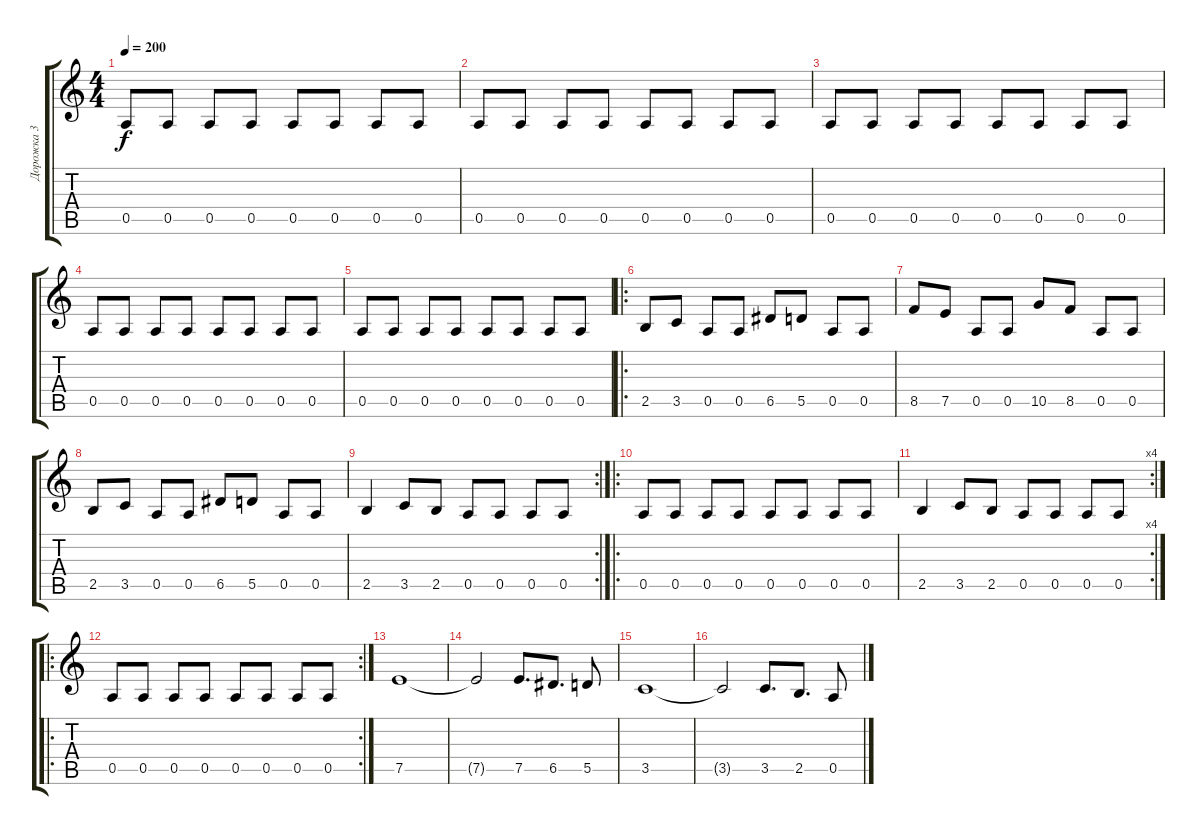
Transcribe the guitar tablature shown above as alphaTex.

\track ("Дорожка 3" "Дорожка 3") {instrument electricbasspick}
\staff {score tabs}
\tuning (E4 B3 G3 D3 A2 E2) {hide}
\ts (4 4)
\tempo 200
\clef g2
\ks c
0.5.8{dy f} 0.5.8 0.5.8 0.5.8 0.5.8 0.5.8 0.5.8 0.5.8 |
0.5.8 0.5.8 0.5.8 0.5.8 0.5.8 0.5.8 0.5.8 0.5.8 |
0.5.8 0.5.8 0.5.8 0.5.8 0.5.8 0.5.8 0.5.8 0.5.8 |
0.5.8 0.5.8 0.5.8 0.5.8 0.5.8 0.5.8 0.5.8 0.5.8 |
0.5.8 0.5.8 0.5.8 0.5.8 0.5.8 0.5.8 0.5.8 0.5.8 |
\ro
2.5.8 3.5.8 0.5.8 0.5.8 6.5.8 5.5.8 0.5.8 0.5.8 |
8.5.8 7.5.8 0.5.8 0.5.8 10.5.8 8.5.8 0.5.8 0.5.8 |
2.5.8 3.5.8 0.5.8 0.5.8 6.5.8 5.5.8 0.5.8 0.5.8 |
\rc 2
2.5.4 3.5.8 2.5.8 0.5.8 0.5.8 0.5.8 0.5.8 |
\ro
0.5.8 0.5.8 0.5.8 0.5.8 0.5.8 0.5.8 0.5.8 0.5.8 |
\rc 4
2.5.4 3.5.8 2.5.8 0.5.8 0.5.8 0.5.8 0.5.8 |
\ro
\rc 2
0.5.8 0.5.8 0.5.8 0.5.8 0.5.8 0.5.8 0.5.8 0.5.8 |
7.5.1 |
7.5{t}.2 7.5.8{d} 6.5.8{d} 5.5.8 |
3.5.1 |
3.5{t}.2 3.5.8{d} 2.5.8{d} 0.5.8
